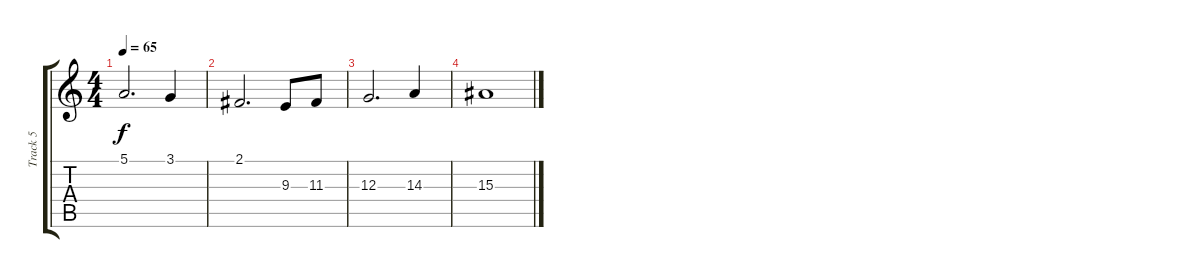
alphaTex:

\track ("Track 5" "Track 5") {instrument oboe}
\staff {score tabs}
\tuning (E4 B3 G3 D3 A2 E2) {hide}
\ts (4 4)
\tempo 65
\clef g2
\ks c
5.1.2{d dy f} 3.1.4 |
2.1.2{d} 9.3.8 11.3.8 |
12.3.2{d} 14.3.4 |
15.3.1
